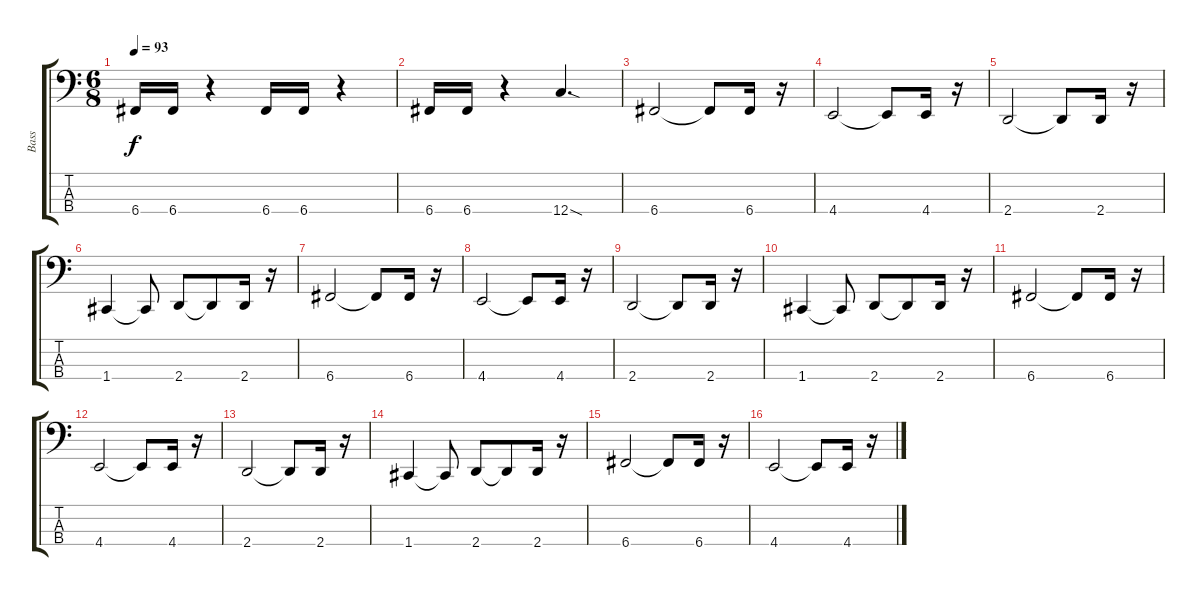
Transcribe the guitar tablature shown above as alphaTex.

\track ("Bass" "Bass") {instrument electricbasspick}
\staff {score tabs}
\tuning (F2 C2 G1 C1) {hide}
\ts (6 8)
\tempo 93
\clef f4
\ks c
6.4.16{dy f} 6.4.16 r.4 6.4.16 6.4.16 r.4 |
6.4.16 6.4.16 r.4 12.4{sod}.4{d} |
6.4.2 6.4{t}.8 6.4.16 r.16 |
4.4.2 4.4{t}.8 4.4.16 r.16 |
2.4.2 2.4{t}.8 2.4.16 r.16 |
1.4.4 1.4{t}.8 2.4.8 2.4{t}.8 2.4.16 r.16 |
6.4.2 6.4{t}.8 6.4.16 r.16 |
4.4.2 4.4{t}.8 4.4.16 r.16 |
2.4.2 2.4{t}.8 2.4.16 r.16 |
1.4.4 1.4{t}.8 2.4.8 2.4{t}.8 2.4.16 r.16 |
6.4.2 6.4{t}.8 6.4.16 r.16 |
4.4.2 4.4{t}.8 4.4.16 r.16 |
2.4.2 2.4{t}.8 2.4.16 r.16 |
1.4.4 1.4{t}.8 2.4.8 2.4{t}.8 2.4.16 r.16 |
6.4.2 6.4{t}.8 6.4.16 r.16 |
4.4.2 4.4{t}.8 4.4.16 r.16
